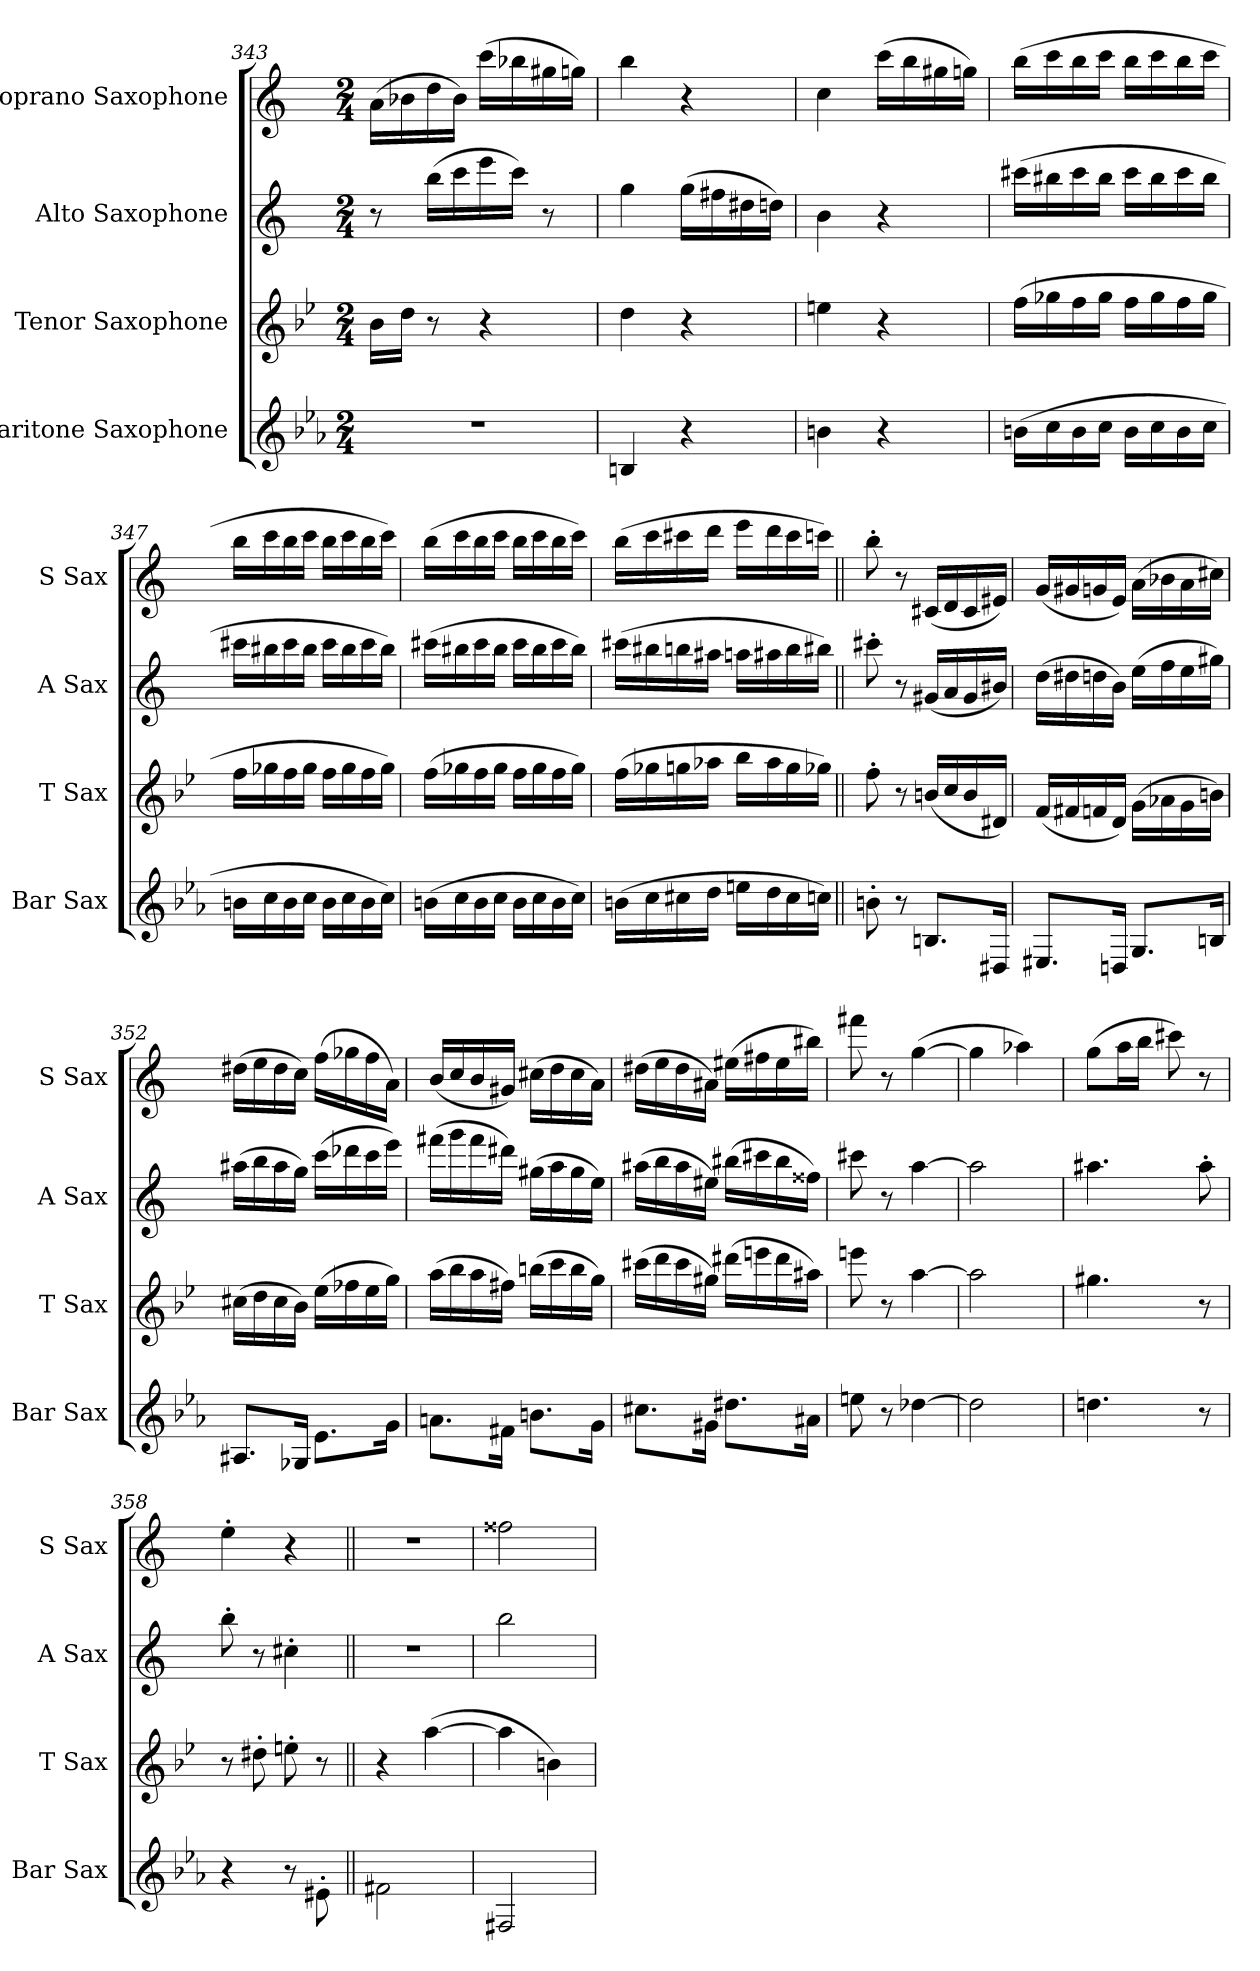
**kern	**kern	**kern	**kern
*part4	*part3	*part2	*part1
*staff4	*staff3	*staff2	*staff1
*I"Baritone Saxophone	*I"Tenor Saxophone	*I"Alto Saxophone	*I"Soprano Saxophone
*I'Bar Sax	*I'T Sax	*I'A Sax	*I'S Sax
*clefG2	*clefG2	*clefG2	*clefG2
*ITrd12c21	*ITrd8c14	*ITrd5c9	*ITrd1c2
*k[b-e-a-]	*k[b-e-]	*k[b-e-a-]	*k[b-e-]
*M2/4	*M2/4	*M2/4	*M2/4
=343	=343	=343	=343
2r	16B-\	8r	(16g\LL
.	16d\JJ	.	16a-X\
.	8r	(16dd\LL	16cc\
.	.	16ee-\	16a-\JJ)
.	4r	16gg\	(16bb-\LL
.	.	16ee-\JJ)	16aa-X\
.	.	8r	16ff#X\
.	.	.	16ffn\JJ)
!!LO:LB:g=z
=344	=344	=344	=344
4BBn/	4d\	4b-\	4aa\
4r	4r	(16b-\LL	4r
.	.	16an\	.
.	.	16f#X\	.
.	.	16fn\JJ)	.
=345	=345	=345	=345
4Bn\	4en\	4d\	4b-\
4r	4r	4r	(16bb-\LL
.	.	.	16aa\
.	.	.	16ff#X\
.	.	.	16ffn\JJ)
=346	=346	=346	=346
(16Bn\LL	(16f\LL	(16een\LL	(16aa\LL
16c\	16g-X\	16dd#X\	16bb-\
16B\	16f\	16ee\	16aa\
16c\JJ	16g-\JJ	16dd#\JJ	16bb-\JJ
16B\LL	16f\LL	16ee\LL	16aa\LL
16c\	16g-\	16dd#\	16bb-\
16B\	16f\	16ee\	16aa\
16c\JJ	16g-\JJ	16dd#\JJ	16bb-\JJ
=347	=347	=347	=347
16Bn\LL	16f\LL	16een\LL	16aa\LL
16c\	16g-X\	16dd#X\	16bb-\
16B\	16f\	16ee\	16aa\
16c\JJ	16g-\JJ	16dd#\JJ	16bb-\JJ
16B\LL	16f\LL	16ee\LL	16aa\LL
16c\	16g-\	16dd#\	16bb-\
16B\	16f\	16ee\	16aa\
16c\JJ)	16g-\JJ)	16dd#\JJ)	16bb-\JJ)
!!LO:PB:g=z
=348	=348	=348	=348
(16Bn\LL	(16f\LL	(16een\LL	(16aa\LL
16c\	16g-X\	16dd#X\	16bb-\
16B\	16f\	16ee\	16aa\
16c\JJ	16g-\JJ	16dd#\JJ	16bb-\JJ
16B\LL	16f\LL	16ee\LL	16aa\LL
16c\	16g-\	16dd#\	16bb-\
16B\	16f\	16ee\	16aa\
16c\JJ)	16g-\JJ)	16dd#\JJ)	16bb-\JJ)
=349	=349	=349	=349
(16Bn\LL	(16f\LL	(16een\LL	(16aa\LL
16c\	16g-X\	16dd#X\	16bb-\
16c#X\	16gn\	16ddn\	16bbn\
16d\JJ	16a-X\JJ	16cc#X\JJ	16ccc\JJ
16en\LL	16b-\LL	16ccn\LL	16ddd\LL
16d\	16a-\	16cc#X\	16ccc\
16c#\	16g\	16dd\	16bb\
16cn\JJ)	16g-X\JJ)	16dd#X\JJ)	16bb-X\JJ)
=350||	=350||	=350||	=350||
8Bn'\	8f'\	8een'\	8aa'\
8r	8r	8r	8r
8.BBn/L	(16Bn/LL	(16Bn/LL	(16Bn/LL
.	16c/	16c/	16c/
.	16B/	16B/	16B/
16DD#X/Jk	16D#X/JJ)	16d#X/JJ)	16d#X/JJ)
!!LO:LB:g=z
=351	=351	=351	=351
8.EE#X/L	(16F/LL	(16f\LL	(16f/LL
.	16F#X/	16f#X\	16f#X/
.	16Fn/	16fn\	16fn/
16DDn/Jk	16D/JJ)	16d\JJ)	16d/JJ)
8.GG/L	(16G\LL	(16g\LL	(16g\LL
.	16A-X\	16a-\	16a-X\
.	16G\	16g\	16g\
16BBn/Jk	16Bn\JJ)	16bn\JJ)	16bn\JJ)
=352	=352	=352	=352
8.AA#X/L	(16c#X\LL	(16cc#X\LL	(16cc#X\LL
.	16d\	16dd\	16dd\
.	16c#\	16cc#\	16cc#\
16GG-X/Jk	16B-\JJ)	16b-\JJ)	16b-\JJ)
8.E-\L	(16e-\LL	(16ee-\LL	(16ee-\LL
.	16f-X\	16ff-X\	16ff-X\
.	16e-\	16ee-\	16ee-\
16G\Jk	16g\JJ)	16gg\JJ)	16g\JJ)
=353	=353	=353	=353
8.An\L	(16a\LL	(16aan\LL	(16a/LL
.	16b-\	16bb-\	16b-/
.	16a\	16aa\	16a/
16F#X\Jk	16f#X\JJ)	16ff#X\JJ)	16f#X/JJ)
8.Bn\L	(16bn\LL	(16bn\LL	(16bn\LL
.	16cc\	16cc\	16cc\
.	16b\	16b\	16b\
16G\Jk	16g\JJ)	16g\JJ)	16g\JJ)
!!LO:LB:g=z
=354	=354	=354	=354
8.c#X\L	(16cc#X\LL	(16cc#X\LL	(16cc#X\LL
.	16dd\	16dd\	16dd\
.	16cc#\	16cc#\	16cc#\
16G#X\Jk	16g#X\JJ)	16g#X\JJ)	16g#X\JJ)
8.d#X\L	(16dd#X\LL	(16dd#X\LL	(16dd#X\LL
.	16een\	16een\	16een\
.	16dd#\	16dd#\	16dd#\
16A#X\Jk	16a#X\JJ)	16a#X\JJ)	16aa#X\JJ)
=355	=355	=355	=355
8en\	8een\	8een\	8eeen\
8r	8r	8r	8r
[4d-X\	[4a\	[4cc\	([4ff\
=356	=356	=356	=356
2d-\]	2a\]	2cc\]	4ff\]
.	.	.	4gg-X\)
=357	=357	=357	=357
4.dn\	4.g#X\	4.cc#X\	(8ff\L
.	.	.	16gg\L
.	.	.	16aa\JJ
.	.	.	8bbn\)
8r	8r	8cc#'\	8r
=358	=358	=358	=358
4r	8r	8dd'\	4dd'\
.	8d#X'\	8r	.
8r	8en'\	4en'\	4r
8E#X'\	8r	.	.
=359||	=359||	=359||	=359||
*	*	*	*MM130
2F#X\	4r	2r	2r
.	([4a\	.	.
=360	=360	=360	=360
2FF#X/	4a\]	2dd\	2ee#X\
.	4Bn\)	.	.
=	=	=	=
*-	*-	*-	*-
